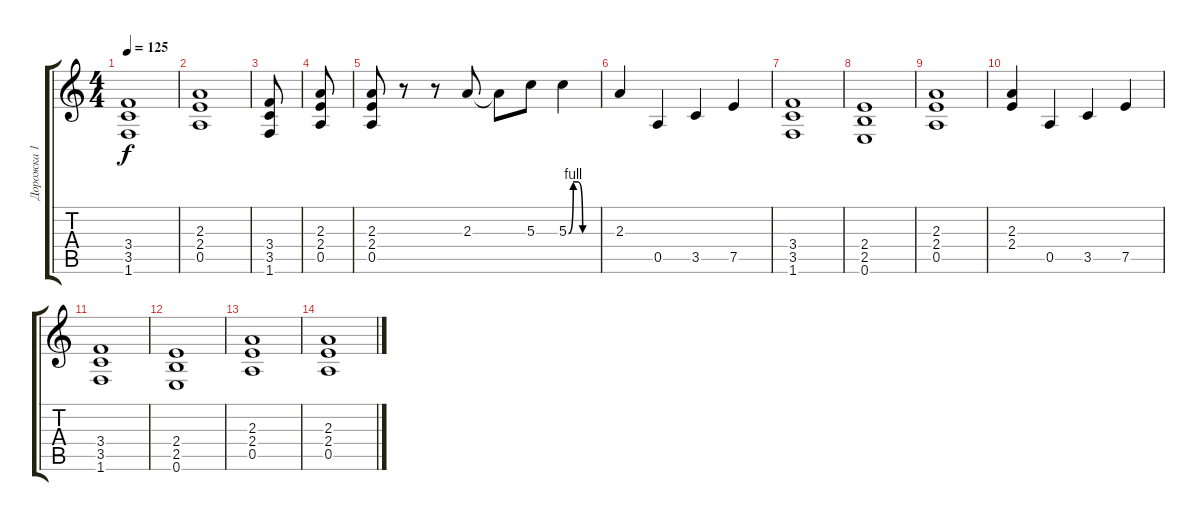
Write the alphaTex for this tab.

\track ("Дорожка 1" "Дорожка 1") {instrument electricguitarclean}
\staff {score tabs}
\tuning (E4 B3 G3 D3 A2 E2) {hide}
\ts (4 4)
\tempo 125
\clef g2
\ks c
(3.4 3.5 1.6).1{dy f} |
(2.3 2.4 0.5).1 |
(3.4 3.5 1.6).8 |
(2.3 2.4 0.5).8 |
(2.3 2.4 0.5).8 r.8 r.8 2.3.8 2.3{t}.8 5.3.8 5.3{be (custom 0 0 10 4 20 4 30 0 60 0)}.4 |
2.3.4 0.5.4 3.5.4 7.5.4 |
(3.4 3.5 1.6).1 |
(2.4 2.5 0.6).1 |
(2.3 2.4 0.5).1 |
(2.3 2.4).4 0.5.4 3.5.4 7.5.4 |
(3.4 3.5 1.6).1 |
(2.4 2.5 0.6).1 |
(2.3 2.4 0.5).1 |
(2.3 2.4 0.5).1
